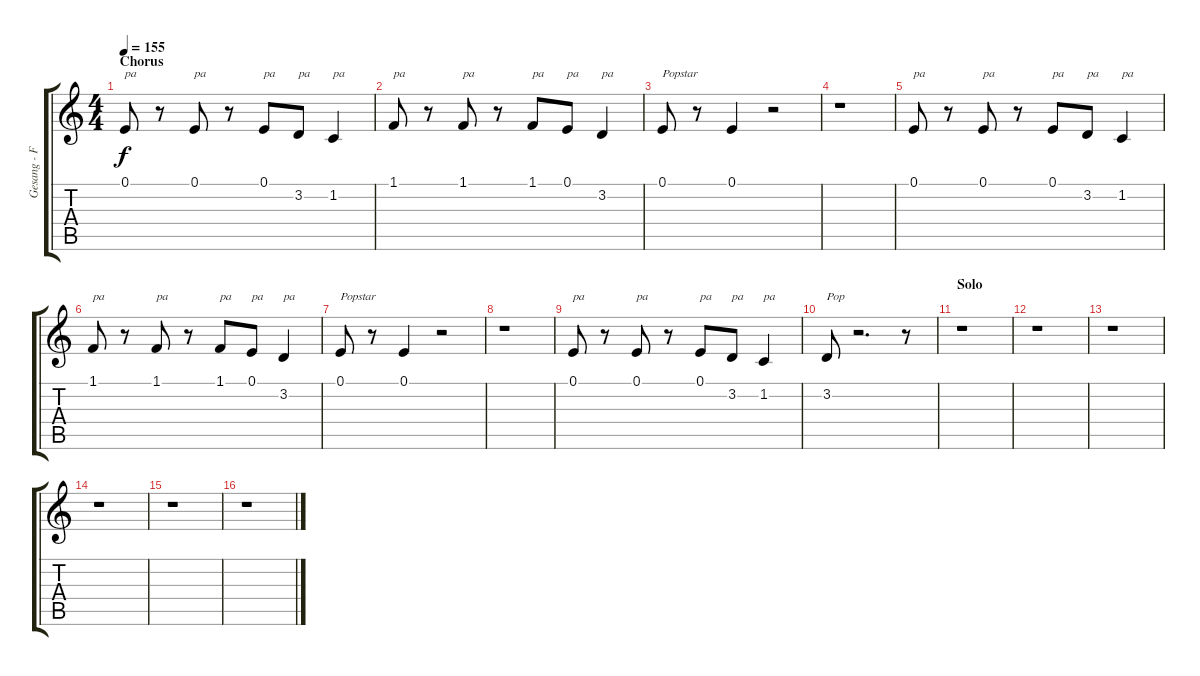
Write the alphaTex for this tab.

\track ("Gesang - Farin Urlaub" "Gesang - F") {instrument sopranosax}
\staff {score tabs}
\tuning (E4 B3 G3 D3 A2 E2) {hide}
\ts (4 4)
\section ("" "Chorus")
\tempo 155
\clef g2
\ks c
0.1.8{txt "pa" dy f} r.8 0.1.8{txt "pa"} r.8 0.1.8{txt "pa"} 3.2.8{txt "pa"} 1.2.4{txt "pa"} |
1.1.8{txt "pa"} r.8 1.1.8{txt "pa"} r.8 1.1.8{txt "pa"} 0.1.8{txt "pa"} 3.2.4{txt "pa"} |
0.1.8{txt "Popstar"} r.8 0.1.4 r.2 |
r.1 |
0.1.8{txt "pa"} r.8 0.1.8{txt "pa"} r.8 0.1.8{txt "pa"} 3.2.8{txt "pa"} 1.2.4{txt "pa"} |
1.1.8{txt "pa"} r.8 1.1.8{txt "pa"} r.8 1.1.8{txt "pa"} 0.1.8{txt "pa"} 3.2.4{txt "pa"} |
0.1.8{txt "Popstar"} r.8 0.1.4 r.2 |
r.1 |
0.1.8{txt "pa"} r.8 0.1.8{txt "pa"} r.8 0.1.8{txt "pa"} 3.2.8{txt "pa"} 1.2.4{txt "pa"} |
3.2.8{txt "Pop"} r.2{d} r.8 |
\section ("" "Solo")
r.1 |
r.1 |
r.1 |
r.1 |
r.1 |
r.1
